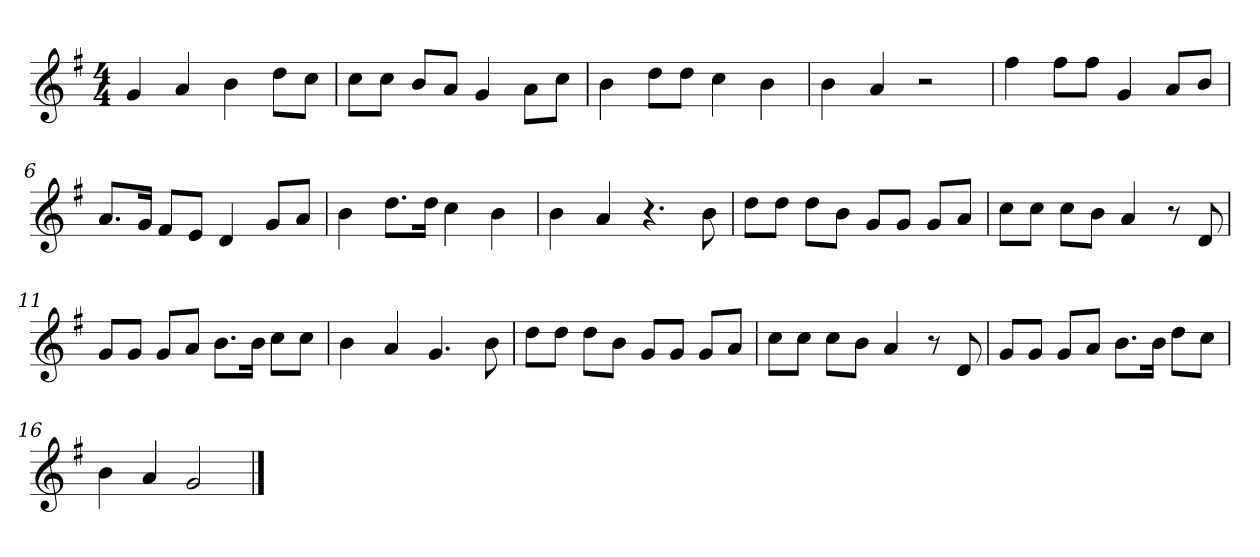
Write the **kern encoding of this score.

**kern
*part1
*staff1
*k[f#]
*M4/4
*MM120
=1
4g
4a
4b
8ddL
8ccJ
=2
8ccL
8ccJ
8bL
8aJ
4g
8aL
8ccJ
=3
4b
8ddL
8ddJ
4cc
4b
=4
4b
4a
2r
=5
4ff#
8ff#L
8ff#J
4g
8aL
8bJ
=6
8.aL
16gJk
8f#L
8eJ
4d
8gL
8aJ
=7
4b
8.ddL
16ddJk
4cc
4b
=8
4b
4a
4.r
8b
=9
8ddL
8ddJ
8ddL
8bJ
8gL
8gJ
8gL
8aJ
=10
8ccL
8ccJ
8ccL
8bJ
4a
8r
8d
=11
8gL
8gJ
8gL
8aJ
8.bL
16bJk
8ccL
8ccJ
=12
4b
4a
4.g
8b
=13
8ddL
8ddJ
8ddL
8bJ
8gL
8gJ
8gL
8aJ
=14
8ccL
8ccJ
8ccL
8bJ
4a
8r
8d
=15
8gL
8gJ
8gL
8aJ
8.bL
16bJk
8ddL
8ccJ
=16
4b
4a
2g
==
*-
